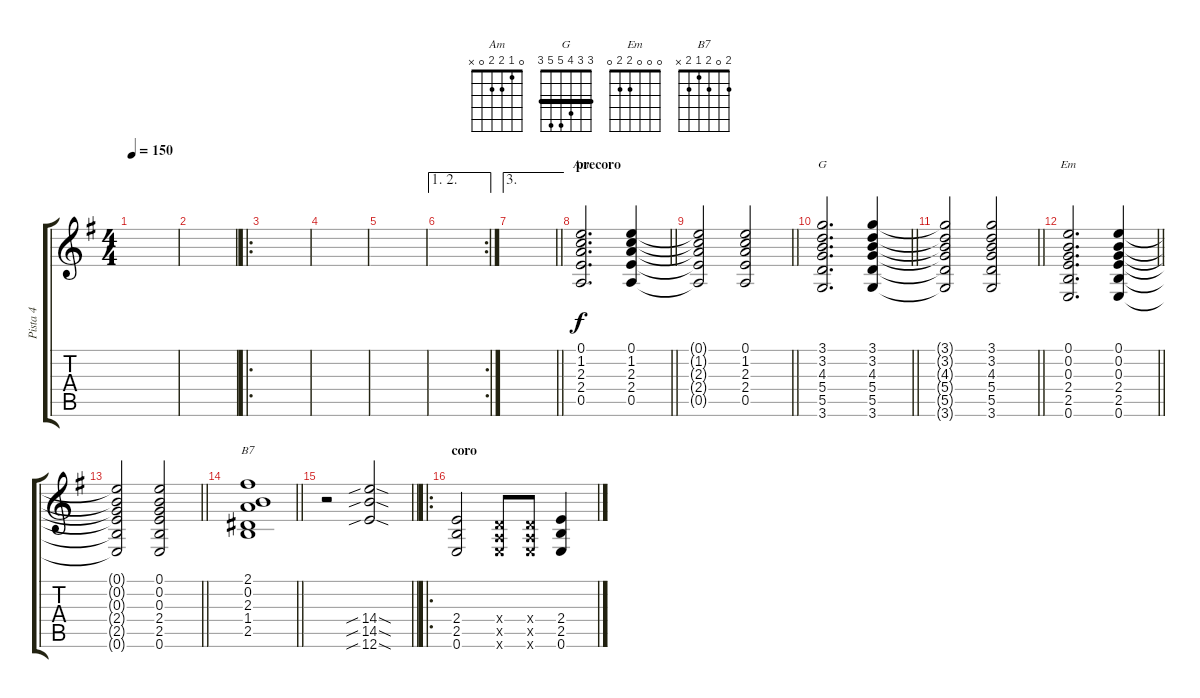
\track ("Pista 4" "Pista 4") {instrument electricguitarjazz}
\staff {score tabs}
\tuning (E4 B3 G3 D3 A2 E2) {hide}
\chord ("Am" 0 1 2 2 0 x)
\chord ("G" 3 3 4 5 5 3) {barre 3}
\chord ("Em" 0 0 0 2 2 0)
\chord ("B7" 2 0 2 1 2 x)
\ts (4 4)
\tempo 150
\clef g2
\ks eminor
|
|
\ro
|
|
|
\ae (1 2)
\rc 2
|
\ae 3
\barLineRight lightlight
|
\section ("" "precoro")
\barLineRight lightlight
(0.1 1.2 2.3 2.4 0.5).2{d ch "Am" instrument electricguitarjazz} (0.1 1.2 2.3 2.4 0.5).4 |
\barLineRight lightlight
(0.1{t} 1.2{t} 2.3{t} 2.4{t} 0.5{t}).2 (0.1 1.2 2.3 2.4 0.5).2 |
\barLineRight lightlight
(3.1 3.2 4.3 5.4 5.5 3.6).2{d ch "G"} (3.1 3.2 4.3 5.4 5.5 3.6).4 |
\barLineRight lightlight
(3.1{t} 3.2{t} 4.3{t} 5.4{t} 5.5{t} 3.6{t}).2 (3.1 3.2 4.3 5.4 5.5 3.6).2 |
\barLineRight lightlight
(0.1 0.2 0.3 2.4 2.5 0.6).2{d ch "Em"} (0.1 0.2 0.3 2.4 2.5 0.6).4 |
\barLineRight lightlight
(0.1{t} 0.2{t} 0.3{t} 2.4{t} 2.5{t} 0.6{t}).2 (0.1 0.2 0.3 2.4 2.5 0.6).2 |
\barLineRight lightlight
(2.1 0.2 2.3 1.4 2.5).1{ch "B7"} |
\barLineRight lightlight
r.2{instrument distortionguitar} (14.4{sib sod} 14.5{sib sod} 12.6{sib sod}).2 |
\ro
\section ("" "coro")
(2.4 2.5 0.6).2{instrument distortionguitar} (0.4{x} 0.5{x} 0.6{x}).8 (0.4{x} 0.5{x} 0.6{x}).8 (2.4 2.5 0.6).4
